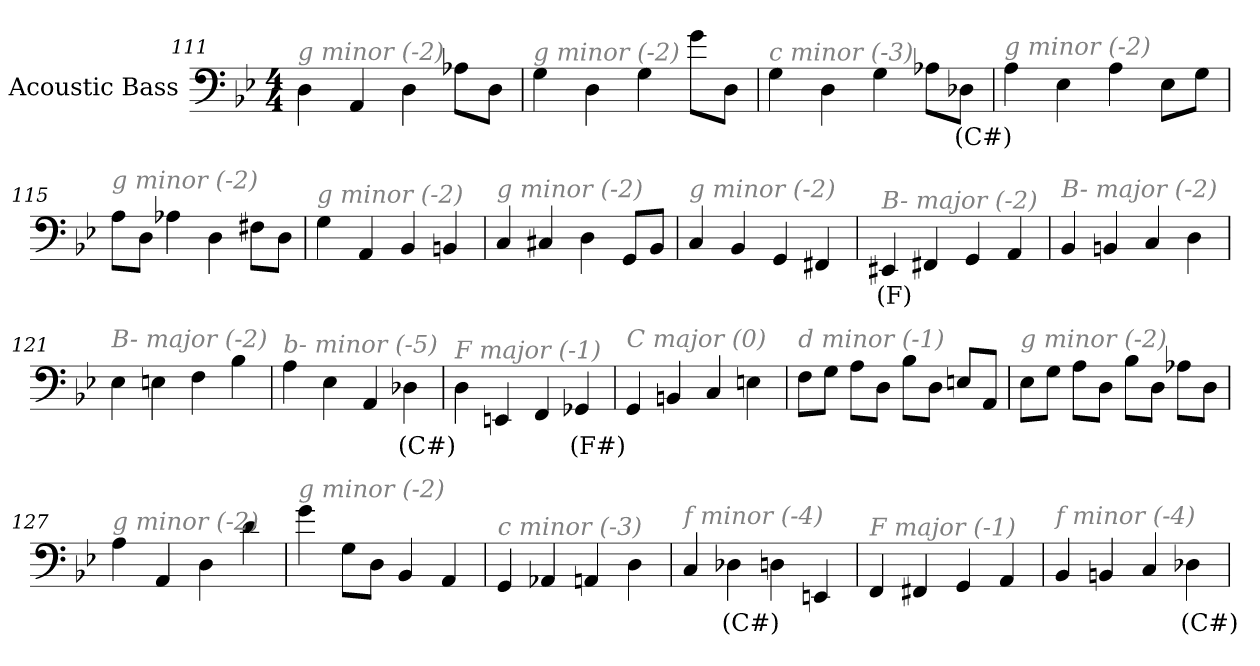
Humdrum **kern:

**kern	**text
*part1	*part1
*staff1	*staff1
*I"Acoustic Bass	*
*clefF4	*
*ITrd7c12	*
*k[b-e-]	*
*B-:	*
*M4/4	*
=111	=111
!LO:TX:i:color=#808080:t=g minor (-2)	!
4DD	.
4AAA	.
4DD	.
8AA-XL	.
8DDJ	.
=112	=112
!LO:TX:i:color=#808080:t=g minor (-2)	!
4GG	.
4DD	.
4GG	.
8GL	.
8DDJ	.
=113	=113
!LO:TX:i:color=#808080:t=c minor (-3)	!
4GG	.
4DD	.
4GG	.
8AA-XL	.
8DD-XiJ	(C#)
=114	=114
!LO:TX:i:color=#808080:t=g minor (-2)	!
4AA	.
4EE-	.
4AA	.
8EE-L	.
8GGJ	.
=115	=115
!LO:TX:i:color=#808080:t=g minor (-2)	!
8AAL	.
8DDJ	.
4AA-X	.
4DD	.
8FF#XL	.
8DDJ	.
=116	=116
!LO:TX:i:color=#808080:t=g minor (-2)	!
4GG	.
4AAA	.
4BBB-	.
4BBBn	.
=117	=117
!LO:TX:i:color=#808080:t=g minor (-2)	!
4CC	.
4CC#X	.
4DD	.
8GGGL	.
8BBB-J	.
=118	=118
!LO:TX:i:color=#808080:t=g minor (-2)	!
4CC	.
4BBB-	.
4GGG	.
4FFF#X	.
=119	=119
!LO:TX:i:color=#808080:t=B- major (-2)	!
4EEE#Xj	(F)
4FFF#X	.
4GGG	.
4AAA	.
=120	=120
!LO:TX:i:color=#808080:t=B- major (-2)	!
4BBB-	.
4BBBn	.
4CC	.
4DD	.
=121	=121
!LO:TX:i:color=#808080:t=B- major (-2)	!
4EE-	.
4EEn	.
4FF	.
4BB-	.
=122	=122
!LO:TX:i:color=#808080:t=b- minor (-5)	!
4AA	.
4EE-	.
4AAA	.
4DD-Xi	(C#)
=123	=123
!LO:TX:i:color=#808080:t=F major (-1)	!
4DD	.
4EEEn	.
4FFF	.
4GGG-Xi	(F#)
=124	=124
!LO:TX:i:color=#808080:t=C major (0)	!
4GGG	.
4BBBn	.
4CC	.
4EEn	.
=125	=125
!LO:TX:i:color=#808080:t=d minor (-1)	!
8FFL	.
8GGJ	.
8AAL	.
8DDJ	.
8BB-L	.
8DDJ	.
8EEnL	.
8AAAJ	.
=126	=126
!LO:TX:i:color=#808080:t=g minor (-2)	!
8EE-L	.
8GGJ	.
8AAL	.
8DDJ	.
8BB-L	.
8DDJ	.
8AA-XL	.
8DDJ	.
=127	=127
!LO:TX:i:color=#808080:t=g minor (-2)	!
4AA	.
4AAA	.
4DD	.
4D	.
=128	=128
!LO:TX:i:color=#808080:t=g minor (-2)	!
4G	.
8GGL	.
8DDJ	.
4BBB-	.
4AAA	.
=129	=129
!LO:TX:i:color=#808080:t=c minor (-3)	!
4GGG	.
4AAA-X	.
4AAAn	.
4DD	.
=130	=130
!LO:TX:i:color=#808080:t=f minor (-4)	!
4CC	.
4DD-Xi	(C#)
4DD	.
4EEEn	.
=131	=131
!LO:TX:i:color=#808080:t=F major (-1)	!
4FFF	.
4FFF#X	.
4GGG	.
4AAA	.
=132	=132
!LO:TX:i:color=#808080:t=f minor (-4)	!
4BBB-	.
4BBBn	.
4CC	.
4DD-Xi	(C#)
=	=
*-	*-
